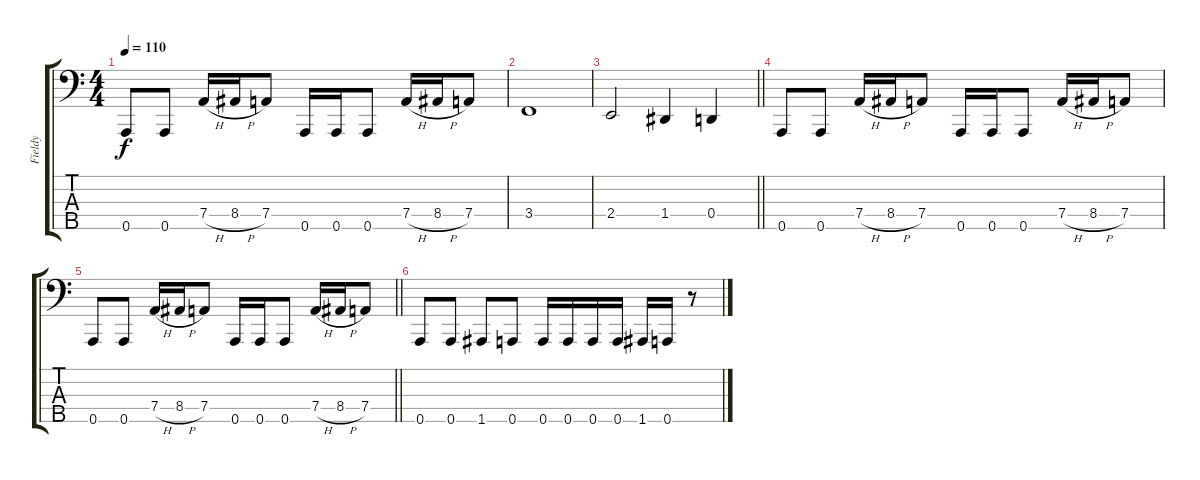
\track ("Fieldy" "Fieldy") {instrument slapbass1}
\staff {score tabs}
\tuning (F2 C2 G1 D1 A0) {hide}
\ts (4 4)
\tempo 110
\clef f4
\ks c
0.5.8{dy f} 0.5.8 7.4{h}.16 8.4{h}.16 7.4.8 0.5.16 0.5.16 0.5.8 7.4{h}.16 8.4{h}.16 7.4.8 |
3.4.1 |
\barLineRight lightlight
2.4.2 1.4.4 0.4.4 |
0.5.8 0.5.8 7.4{h}.16 8.4{h}.16 7.4.8 0.5.16 0.5.16 0.5.8 7.4{h}.16 8.4{h}.16 7.4.8 |
\barLineRight lightlight
0.5.8 0.5.8 7.4{h}.16 8.4{h}.16 7.4.8 0.5.16 0.5.16 0.5.8 7.4{h}.16 8.4{h}.16 7.4.8 |
0.5.8 0.5.8 1.5.8 0.5.8 0.5.16 0.5.16 0.5.16 0.5.16 1.5.16 0.5.16 r.8
